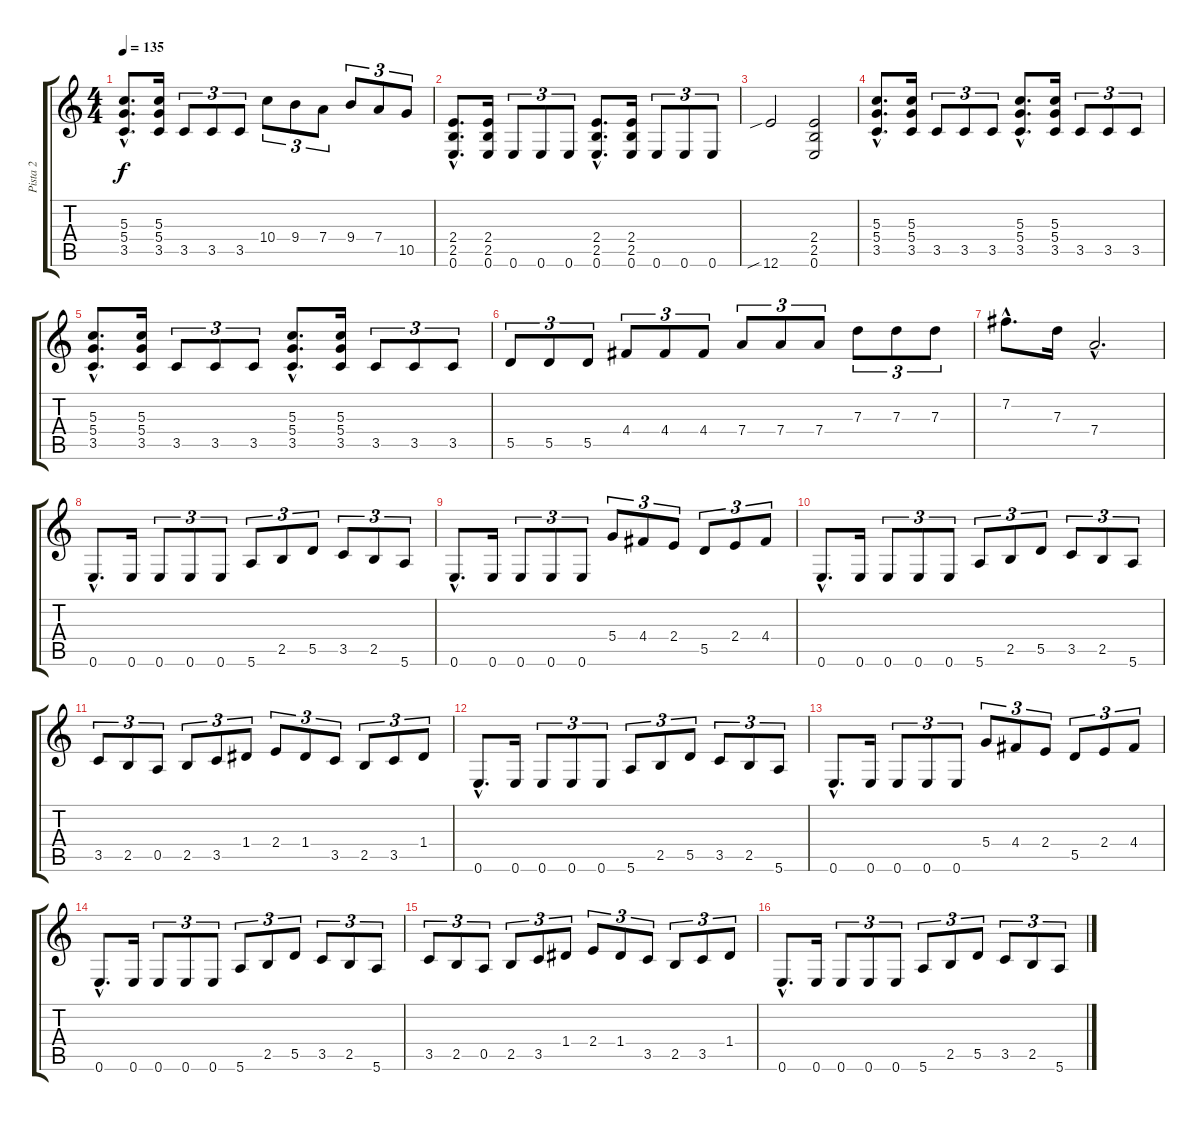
\track ("Pista 2" "Pista 2") {instrument distortionguitar}
\staff {score tabs}
\tuning (E4 B3 G3 D3 A2 E2) {hide}
\ts (4 4)
\tempo 135
\clef g2
\ks c
(5.3{hac} 5.4{hac} 3.5{hac}).8{d dy f} (5.3 5.4 3.5).16 3.5.8{tu (3 2)} 3.5.8{tu (3 2)} 3.5.8{tu (3 2)} 10.4.8{tu (3 2)} 9.4.8{tu (3 2)} 7.4.8{tu (3 2)} 9.4.8{tu (3 2)} 7.4.8{tu (3 2)} 10.5.8{tu (3 2)} |
(2.4{hac} 2.5{hac} 0.6{hac}).8{d} (2.4 2.5 0.6).16 0.6.8{tu (3 2)} 0.6.8{tu (3 2)} 0.6.8{tu (3 2)} (2.4{hac} 2.5{hac} 0.6{hac}).8{d} (2.4 2.5 0.6).16 0.6.8{tu (3 2)} 0.6.8{tu (3 2)} 0.6.8{tu (3 2)} |
12.6{sib}.2 (2.4 2.5 0.6).2 |
(5.3{hac} 5.4{hac} 3.5{hac}).8{d} (5.3 5.4 3.5).16 3.5.8{tu (3 2)} 3.5.8{tu (3 2)} 3.5.8{tu (3 2)} (5.3{hac} 5.4{hac} 3.5{hac}).8{d} (5.3 5.4 3.5).16 3.5.8{tu (3 2)} 3.5.8{tu (3 2)} 3.5.8{tu (3 2)} |
(5.3{hac} 5.4{hac} 3.5{hac}).8{d} (5.3 5.4 3.5).16 3.5.8{tu (3 2)} 3.5.8{tu (3 2)} 3.5.8{tu (3 2)} (5.3{hac} 5.4{hac} 3.5{hac}).8{d} (5.3 5.4 3.5).16 3.5.8{tu (3 2)} 3.5.8{tu (3 2)} 3.5.8{tu (3 2)} |
5.5.8{tu (3 2)} 5.5.8{tu (3 2)} 5.5.8{tu (3 2)} 4.4.8{tu (3 2)} 4.4.8{tu (3 2)} 4.4.8{tu (3 2)} 7.4.8{tu (3 2)} 7.4.8{tu (3 2)} 7.4.8{tu (3 2)} 7.3.8{tu (3 2)} 7.3.8{tu (3 2)} 7.3.8{tu (3 2)} |
7.2{hac}.8{d} 7.3.16 7.4{hac}.2{d} |
0.6{hac}.8{d} 0.6.16 0.6.8{tu (3 2)} 0.6.8{tu (3 2)} 0.6.8{tu (3 2)} 5.6.8{tu (3 2)} 2.5.8{tu (3 2)} 5.5.8{tu (3 2)} 3.5.8{tu (3 2)} 2.5.8{tu (3 2)} 5.6.8{tu (3 2)} |
0.6{hac}.8{d} 0.6.16 0.6.8{tu (3 2)} 0.6.8{tu (3 2)} 0.6.8{tu (3 2)} 5.4.8{tu (3 2)} 4.4.8{tu (3 2)} 2.4.8{tu (3 2)} 5.5.8{tu (3 2)} 2.4.8{tu (3 2)} 4.4.8{tu (3 2)} |
0.6{hac}.8{d} 0.6.16 0.6.8{tu (3 2)} 0.6.8{tu (3 2)} 0.6.8{tu (3 2)} 5.6.8{tu (3 2)} 2.5.8{tu (3 2)} 5.5.8{tu (3 2)} 3.5.8{tu (3 2)} 2.5.8{tu (3 2)} 5.6.8{tu (3 2)} |
3.5.8{tu (3 2)} 2.5.8{tu (3 2)} 0.5.8{tu (3 2)} 2.5.8{tu (3 2)} 3.5.8{tu (3 2)} 1.4.8{tu (3 2)} 2.4.8{tu (3 2)} 1.4.8{tu (3 2)} 3.5.8{tu (3 2)} 2.5.8{tu (3 2)} 3.5.8{tu (3 2)} 1.4.8{tu (3 2)} |
0.6{hac}.8{d} 0.6.16 0.6.8{tu (3 2)} 0.6.8{tu (3 2)} 0.6.8{tu (3 2)} 5.6.8{tu (3 2)} 2.5.8{tu (3 2)} 5.5.8{tu (3 2)} 3.5.8{tu (3 2)} 2.5.8{tu (3 2)} 5.6.8{tu (3 2)} |
0.6{hac}.8{d} 0.6.16 0.6.8{tu (3 2)} 0.6.8{tu (3 2)} 0.6.8{tu (3 2)} 5.4.8{tu (3 2)} 4.4.8{tu (3 2)} 2.4.8{tu (3 2)} 5.5.8{tu (3 2)} 2.4.8{tu (3 2)} 4.4.8{tu (3 2)} |
0.6{hac}.8{d} 0.6.16 0.6.8{tu (3 2)} 0.6.8{tu (3 2)} 0.6.8{tu (3 2)} 5.6.8{tu (3 2)} 2.5.8{tu (3 2)} 5.5.8{tu (3 2)} 3.5.8{tu (3 2)} 2.5.8{tu (3 2)} 5.6.8{tu (3 2)} |
3.5.8{tu (3 2)} 2.5.8{tu (3 2)} 0.5.8{tu (3 2)} 2.5.8{tu (3 2)} 3.5.8{tu (3 2)} 1.4.8{tu (3 2)} 2.4.8{tu (3 2)} 1.4.8{tu (3 2)} 3.5.8{tu (3 2)} 2.5.8{tu (3 2)} 3.5.8{tu (3 2)} 1.4.8{tu (3 2)} |
0.6{hac}.8{d} 0.6.16 0.6.8{tu (3 2)} 0.6.8{tu (3 2)} 0.6.8{tu (3 2)} 5.6.8{tu (3 2)} 2.5.8{tu (3 2)} 5.5.8{tu (3 2)} 3.5.8{tu (3 2)} 2.5.8{tu (3 2)} 5.6.8{tu (3 2)}
